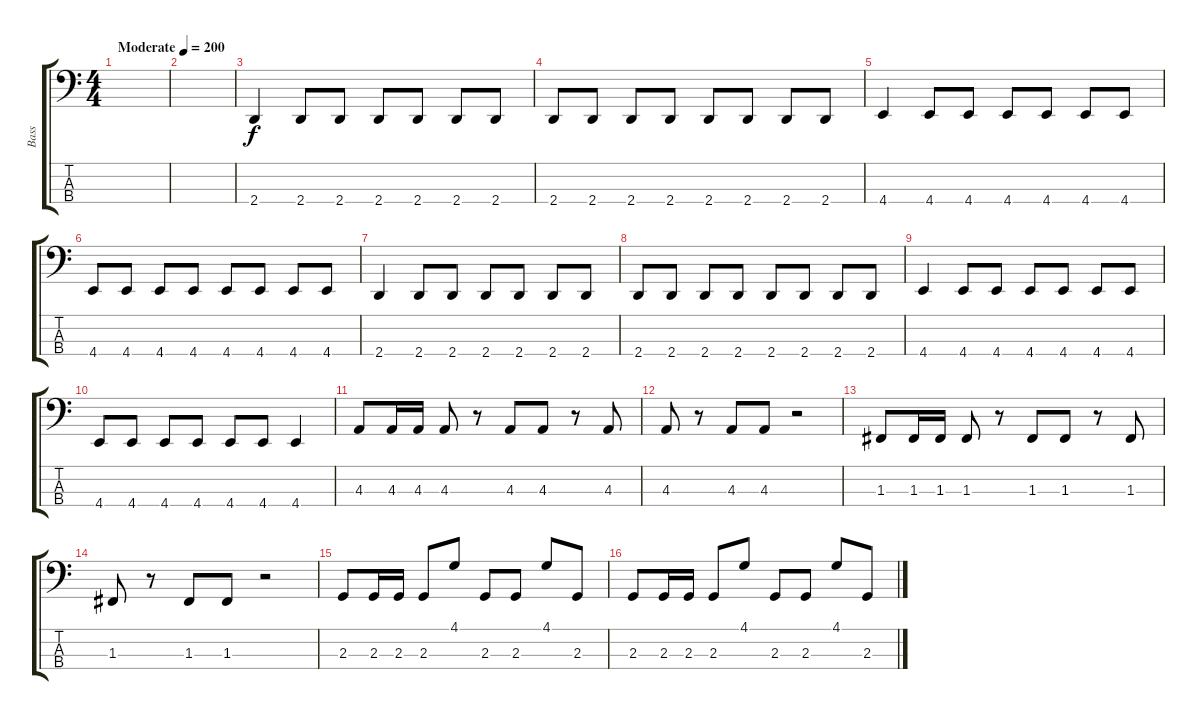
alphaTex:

\track ("Bass" "Bass") {instrument electricbasspick}
\staff {score tabs}
\tuning (Eb2 Bb1 F1 C1) {hide}
\ts (4 4)
\tempo (200 "Moderate")
\clef f4
\ks c
|
|
2.4.4 2.4.8 2.4.8 2.4.8 2.4.8 2.4.8 2.4.8 |
2.4.8 2.4.8 2.4.8 2.4.8 2.4.8 2.4.8 2.4.8 2.4.8 |
4.4.4 4.4.8 4.4.8 4.4.8 4.4.8 4.4.8 4.4.8 |
4.4.8 4.4.8 4.4.8 4.4.8 4.4.8 4.4.8 4.4.8 4.4.8 |
2.4.4 2.4.8 2.4.8 2.4.8 2.4.8 2.4.8 2.4.8 |
2.4.8 2.4.8 2.4.8 2.4.8 2.4.8 2.4.8 2.4.8 2.4.8 |
4.4.4 4.4.8 4.4.8 4.4.8 4.4.8 4.4.8 4.4.8 |
4.4.8 4.4.8 4.4.8 4.4.8 4.4.8 4.4.8 4.4.4 |
4.3.8 4.3.16 4.3.16 4.3.8 r.8 4.3.8 4.3.8 r.8 4.3.8 |
4.3.8 r.8 4.3.8 4.3.8 r.2 |
1.3.8 1.3.16 1.3.16 1.3.8 r.8 1.3.8 1.3.8 r.8 1.3.8 |
1.3.8 r.8 1.3.8 1.3.8 r.2 |
2.3.8 2.3.16 2.3.16 2.3.8 4.1.8 2.3.8 2.3.8 4.1.8 2.3.8 |
2.3.8 2.3.16 2.3.16 2.3.8 4.1.8 2.3.8 2.3.8 4.1.8 2.3.8
